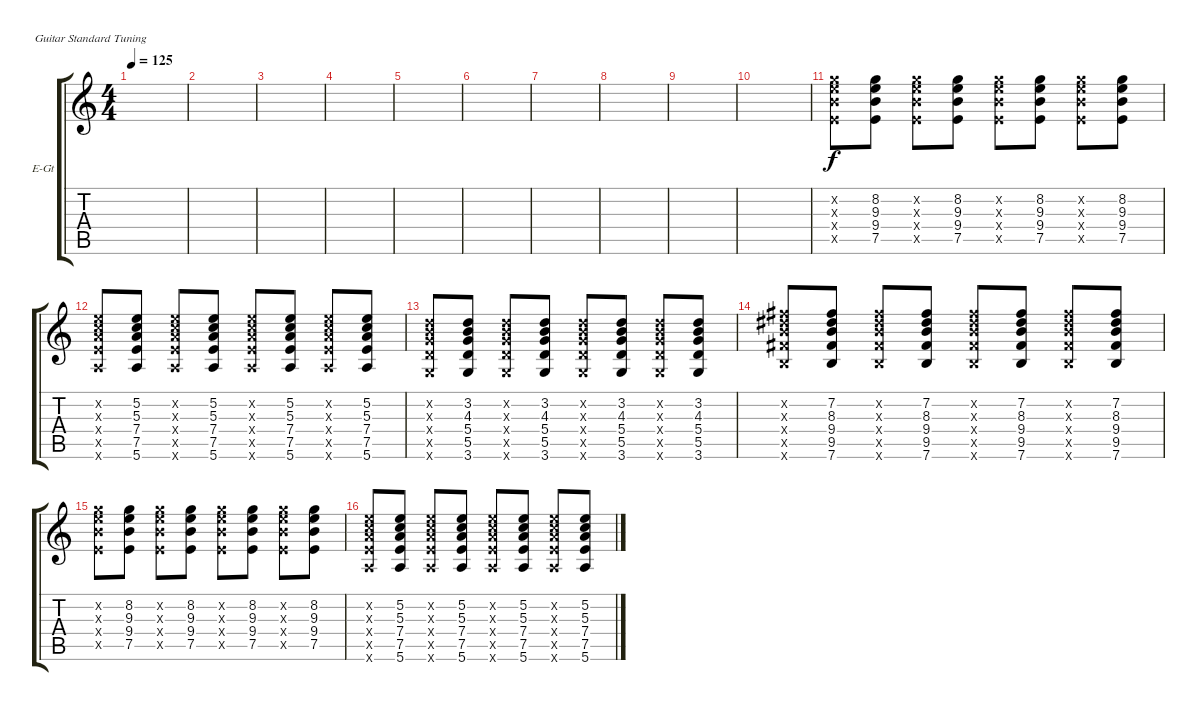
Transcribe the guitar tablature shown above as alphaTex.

\defaultSystemsLayout 4
\bracketExtendMode groupsimilarinstruments
\firstSystemTrackNameOrientation horizontal
\otherSystemsTrackNameOrientation horizontal
\track ("Electric Guitar" "E-Gt") {instrument electricguitarclean}
\staff {score tabs}
\tuning (E4 B3 G3 D3 A2 E2)
\ts (4 4)
\tempo 125
\clef g2
\ks c
|
|
|
|
|
|
|
|
|
|
(7.5{x} 9.4{x} 9.3{x} 8.2{x}).8 (7.5 9.4 9.3 8.2).8 (7.5{x} 9.4{x} 9.3{x} 8.2{x}).8 (7.5 9.4 9.3 8.2).8 (7.5{x} 9.4{x} 9.3{x} 8.2{x}).8 (7.5 9.4 9.3 8.2).8 (7.5{x} 9.4{x} 9.3{x} 8.2{x}).8 (7.5 9.4 9.3 8.2).8 |
(5.6{x} 7.5{x} 7.4{x} 5.3{x} 5.2{x}).8 (5.6 7.5 7.4 5.3 5.2).8 (5.6{x} 7.5{x} 7.4{x} 5.3{x} 5.2{x}).8 (5.6 7.5 7.4 5.3 5.2).8 (5.6{x} 7.5{x} 7.4{x} 5.3{x} 5.2{x}).8 (5.6 7.5 7.4 5.3 5.2).8 (5.6{x} 7.5{x} 7.4{x} 5.3{x} 5.2{x}).8 (5.6 7.5 7.4 5.3 5.2).8 |
(3.6{x} 5.5{x} 5.4{x} 4.3{x} 3.2{x}).8 (3.6 5.5 5.4 4.3 3.2).8 (3.6{x} 5.5{x} 5.4{x} 4.3{x} 3.2{x}).8 (3.6 5.5 5.4 4.3 3.2).8 (3.6{x} 5.5{x} 5.4{x} 4.3{x} 3.2{x}).8 (3.6 5.5 5.4 4.3 3.2).8 (3.6{x} 5.5{x} 5.4{x} 4.3{x} 3.2{x}).8 (3.6 5.5 5.4 4.3 3.2).8 |
(7.6{x} 9.5{x} 9.4{x} 8.3{x} 7.2{x}).8 (7.6 9.5 9.4 8.3 7.2).8 (7.6{x} 9.5{x} 9.4{x} 8.3{x} 7.2{x}).8 (7.6 9.5 9.4 8.3 7.2).8 (7.6{x} 9.5{x} 9.4{x} 8.3{x} 7.2{x}).8 (7.6 9.5 9.4 8.3 7.2).8 (7.6{x} 9.5{x} 9.4{x} 8.3{x} 7.2{x}).8 (7.6 9.5 9.4 8.3 7.2).8 |
(7.5{x} 9.4{x} 9.3{x} 8.2{x}).8 (7.5 9.4 9.3 8.2).8 (7.5{x} 9.4{x} 9.3{x} 8.2{x}).8 (7.5 9.4 9.3 8.2).8 (7.5{x} 9.4{x} 9.3{x} 8.2{x}).8 (7.5 9.4 9.3 8.2).8 (7.5{x} 9.4{x} 9.3{x} 8.2{x}).8 (7.5 9.4 9.3 8.2).8 |
(5.6{x} 7.5{x} 7.4{x} 5.3{x} 5.2{x}).8 (5.6 7.5 7.4 5.3 5.2).8 (5.6{x} 7.5{x} 7.4{x} 5.3{x} 5.2{x}).8 (5.6 7.5 7.4 5.3 5.2).8 (5.6{x} 7.5{x} 7.4{x} 5.3{x} 5.2{x}).8 (5.6 7.5 7.4 5.3 5.2).8 (5.6{x} 7.5{x} 7.4{x} 5.3{x} 5.2{x}).8 (5.6 7.5 7.4 5.3 5.2).8
